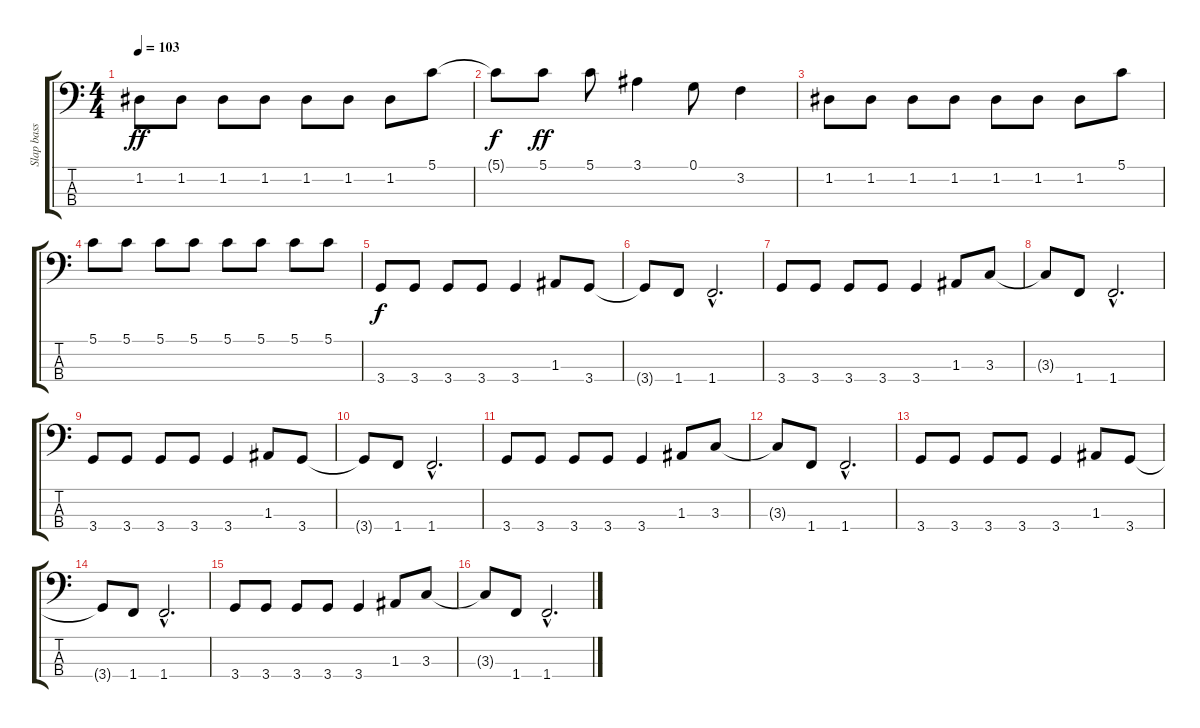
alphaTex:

\track ("Slap bass" "Slap bass") {instrument slapbass2}
\staff {score tabs}
\tuning (G2 D2 A1 E1) {hide}
\ts (4 4)
\tempo 103
\clef f4
\ks c
1.2.8{dy ff} 1.2.8 1.2.8 1.2.8 1.2.8 1.2.8 1.2.8 5.1.8 |
5.1{t}.8{dy f} 5.1.8{dy ff} 5.1.8 3.1.4 0.1.8 3.2.4 |
1.2.8 1.2.8 1.2.8 1.2.8 1.2.8 1.2.8 1.2.8 5.1.8 |
5.1.8 5.1.8 5.1.8 5.1.8 5.1.8 5.1.8 5.1.8 5.1.8 |
3.4.8{dy f} 3.4.8 3.4.8 3.4.8 3.4.4 1.3.8 3.4.8 |
3.4{t}.8 1.4.8 1.4{hac}.2{d} |
3.4.8 3.4.8 3.4.8 3.4.8 3.4.4 1.3.8 3.3.8 |
3.3{t}.8 1.4.8 1.4{hac}.2{d} |
3.4.8 3.4.8 3.4.8 3.4.8 3.4.4 1.3.8 3.4.8 |
3.4{t}.8 1.4.8 1.4{hac}.2{d} |
3.4.8 3.4.8 3.4.8 3.4.8 3.4.4 1.3.8 3.3.8 |
3.3{t}.8 1.4.8 1.4{hac}.2{d} |
3.4.8 3.4.8 3.4.8 3.4.8 3.4.4 1.3.8 3.4.8 |
3.4{t}.8 1.4.8 1.4{hac}.2{d} |
3.4.8 3.4.8 3.4.8 3.4.8 3.4.4 1.3.8 3.3.8 |
3.3{t}.8 1.4.8 1.4{hac}.2{d}
